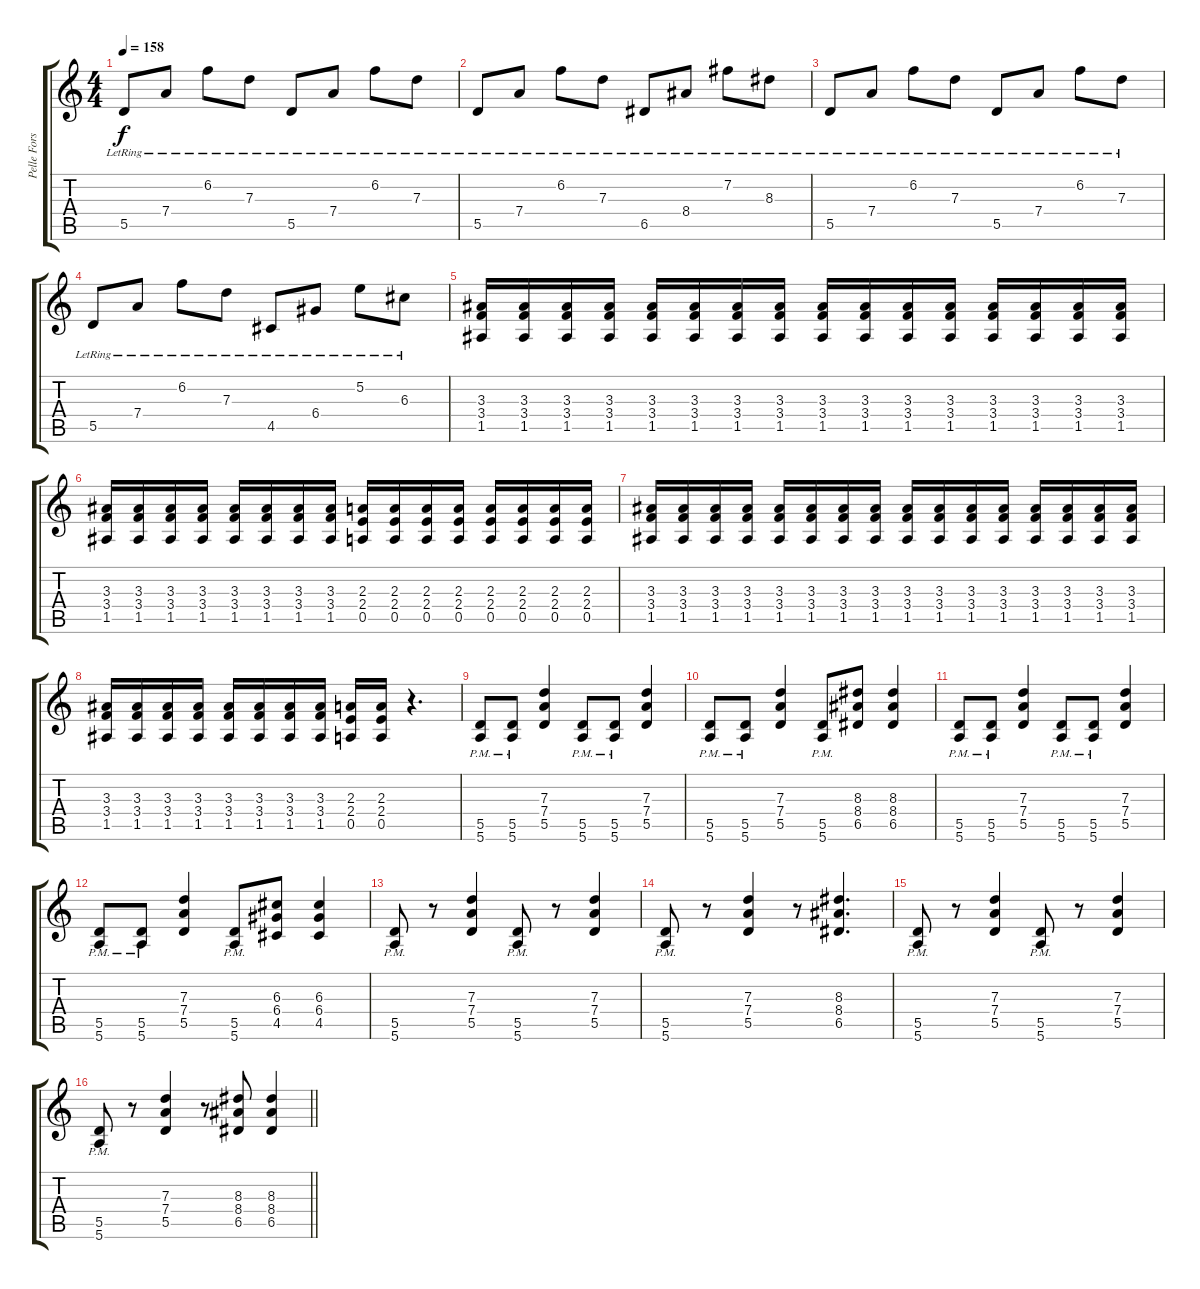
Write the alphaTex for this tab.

\track ("Pelle Forsberg" "Pelle Fors") {instrument distortionguitar}
\staff {score tabs}
\tuning (E4 B3 G3 D3 A2 E2) {hide}
\ts (4 4)
\tempo 158
\clef g2
\ks c
5.5{lr}.8{dy f} 7.4{lr}.8 6.2{lr}.8 7.3{lr}.8 5.5{lr}.8 7.4{lr}.8 6.2{lr}.8 7.3{lr}.8 |
5.5{lr}.8 7.4{lr}.8 6.2{lr}.8 7.3{lr}.8 6.5{lr}.8 8.4{lr}.8 7.2{lr}.8 8.3{lr}.8 |
5.5{lr}.8 7.4{lr}.8 6.2{lr}.8 7.3{lr}.8 5.5{lr}.8 7.4{lr}.8 6.2{lr}.8 7.3{lr}.8 |
5.5{lr}.8 7.4{lr}.8 6.2{lr}.8 7.3{lr}.8 4.5{lr}.8 6.4{lr}.8 5.2{lr}.8 6.3{lr}.8 |
(3.3 3.4 1.5).16 (3.3 3.4 1.5).16 (3.3 3.4 1.5).16 (3.3 3.4 1.5).16 (3.3 3.4 1.5).16 (3.3 3.4 1.5).16 (3.3 3.4 1.5).16 (3.3 3.4 1.5).16 (3.3 3.4 1.5).16 (3.3 3.4 1.5).16 (3.3 3.4 1.5).16 (3.3 3.4 1.5).16 (3.3 3.4 1.5).16 (3.3 3.4 1.5).16 (3.3 3.4 1.5).16 (3.3 3.4 1.5).16 |
(3.3 3.4 1.5).16 (3.3 3.4 1.5).16 (3.3 3.4 1.5).16 (3.3 3.4 1.5).16 (3.3 3.4 1.5).16 (3.3 3.4 1.5).16 (3.3 3.4 1.5).16 (3.3 3.4 1.5).16 (2.3 2.4 0.5).16 (2.3 2.4 0.5).16 (2.3 2.4 0.5).16 (2.3 2.4 0.5).16 (2.3 2.4 0.5).16 (2.3 2.4 0.5).16 (2.3 2.4 0.5).16 (2.3 2.4 0.5).16 |
(3.3 3.4 1.5).16 (3.3 3.4 1.5).16 (3.3 3.4 1.5).16 (3.3 3.4 1.5).16 (3.3 3.4 1.5).16 (3.3 3.4 1.5).16 (3.3 3.4 1.5).16 (3.3 3.4 1.5).16 (3.3 3.4 1.5).16 (3.3 3.4 1.5).16 (3.3 3.4 1.5).16 (3.3 3.4 1.5).16 (3.3 3.4 1.5).16 (3.3 3.4 1.5).16 (3.3 3.4 1.5).16 (3.3 3.4 1.5).16 |
(3.3 3.4 1.5).16 (3.3 3.4 1.5).16 (3.3 3.4 1.5).16 (3.3 3.4 1.5).16 (3.3 3.4 1.5).16 (3.3 3.4 1.5).16 (3.3 3.4 1.5).16 (3.3 3.4 1.5).16 (2.3 2.4 0.5).16 (2.3 2.4 0.5).16 r.4{d} |
(5.5{pm} 5.6{pm}).8 (5.5{pm} 5.6{pm}).8 (7.3 7.4 5.5).4 (5.5{pm} 5.6{pm}).8 (5.5{pm} 5.6{pm}).8 (7.3 7.4 5.5).4 |
(5.5{pm} 5.6{pm}).8 (5.5{pm} 5.6{pm}).8 (7.3 7.4 5.5).4 (5.5{pm} 5.6{pm}).8 (8.3 8.4 6.5).8 (8.3 8.4 6.5).4 |
(5.5{pm} 5.6{pm}).8 (5.5{pm} 5.6{pm}).8 (7.3 7.4 5.5).4 (5.5{pm} 5.6{pm}).8 (5.5{pm} 5.6{pm}).8 (7.3 7.4 5.5).4 |
(5.5{pm} 5.6{pm}).8 (5.5{pm} 5.6{pm}).8 (7.3 7.4 5.5).4 (5.5{pm} 5.6{pm}).8 (6.3 6.4 4.5).8 (6.3 6.4 4.5).4 |
(5.5{pm} 5.6{pm}).8 r.8 (7.3 7.4 5.5).4 (5.5{pm} 5.6{pm}).8 r.8 (7.3 7.4 5.5).4 |
(5.5{pm} 5.6{pm}).8 r.8 (7.3 7.4 5.5).4 r.8 (8.3 8.4 6.5).4{d} |
(5.5{pm} 5.6{pm}).8 r.8 (7.3 7.4 5.5).4 (5.5{pm} 5.6{pm}).8 r.8 (7.3 7.4 5.5).4 |
\barLineRight lightlight
(5.5{pm} 5.6{pm}).8 r.8 (7.3 7.4 5.5).4 r.8 (8.3 8.4 6.5).8 (8.3 8.4 6.5).4
